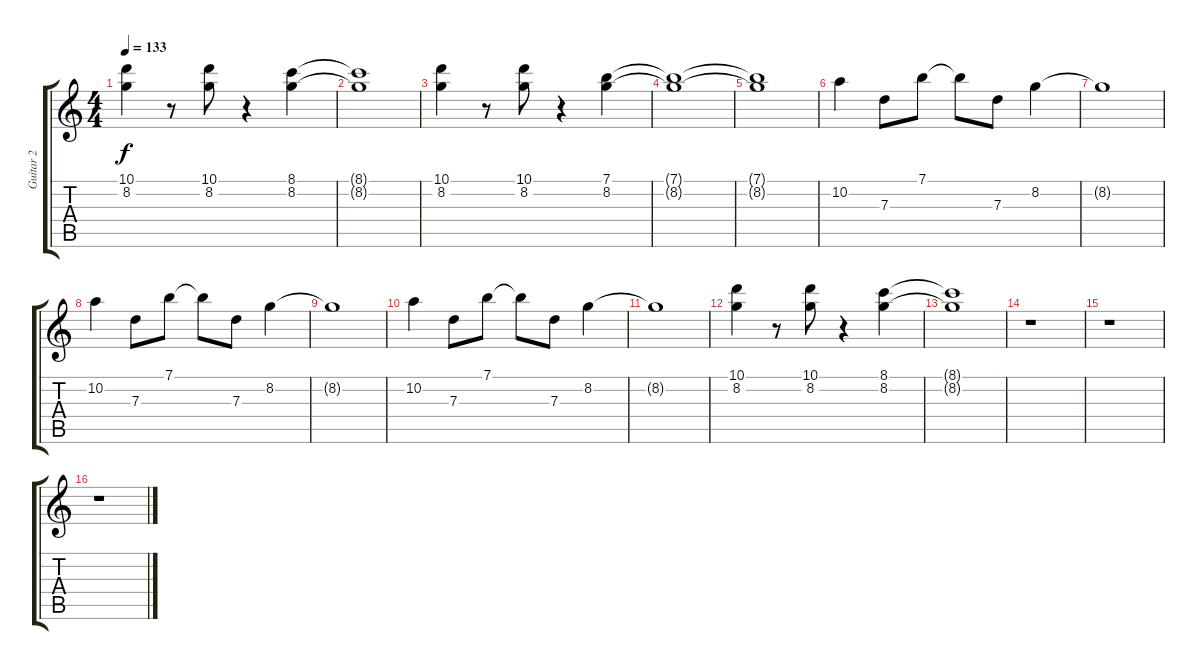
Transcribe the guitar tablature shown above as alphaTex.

\track ("Guitar 2" "Guitar 2") {instrument electricguitarclean}
\staff {score tabs}
\tuning (E4 B3 G3 D3 A2 E2) {hide}
\ts (4 4)
\tempo 133
\clef g2
\ks c
(10.1 8.2).4{dy f instrument electricguitarclean} r.8 (10.1 8.2).8 r.4 (8.1 8.2).4 |
(8.1{t} 8.2{t}).1 |
(10.1 8.2).4 r.8 (10.1 8.2).8 r.4 (7.1 8.2).4 |
(7.1{t} 8.2{t}).1 |
(7.1{t} 8.2{t}).1 |
10.2.4 7.3.8 7.1.8 7.1{t}.8 7.3.8 8.2.4 |
8.2{t}.1 |
10.2.4 7.3.8 7.1.8 7.1{t}.8 7.3.8 8.2.4 |
8.2{t}.1 |
10.2.4 7.3.8 7.1.8 7.1{t}.8 7.3.8 8.2.4 |
8.2{t}.1 |
(10.1 8.2).4 r.8 (10.1 8.2).8 r.4 (8.1 8.2).4 |
(8.1{t} 8.2{t}).1 |
r.1 |
r.1 |
r.1
